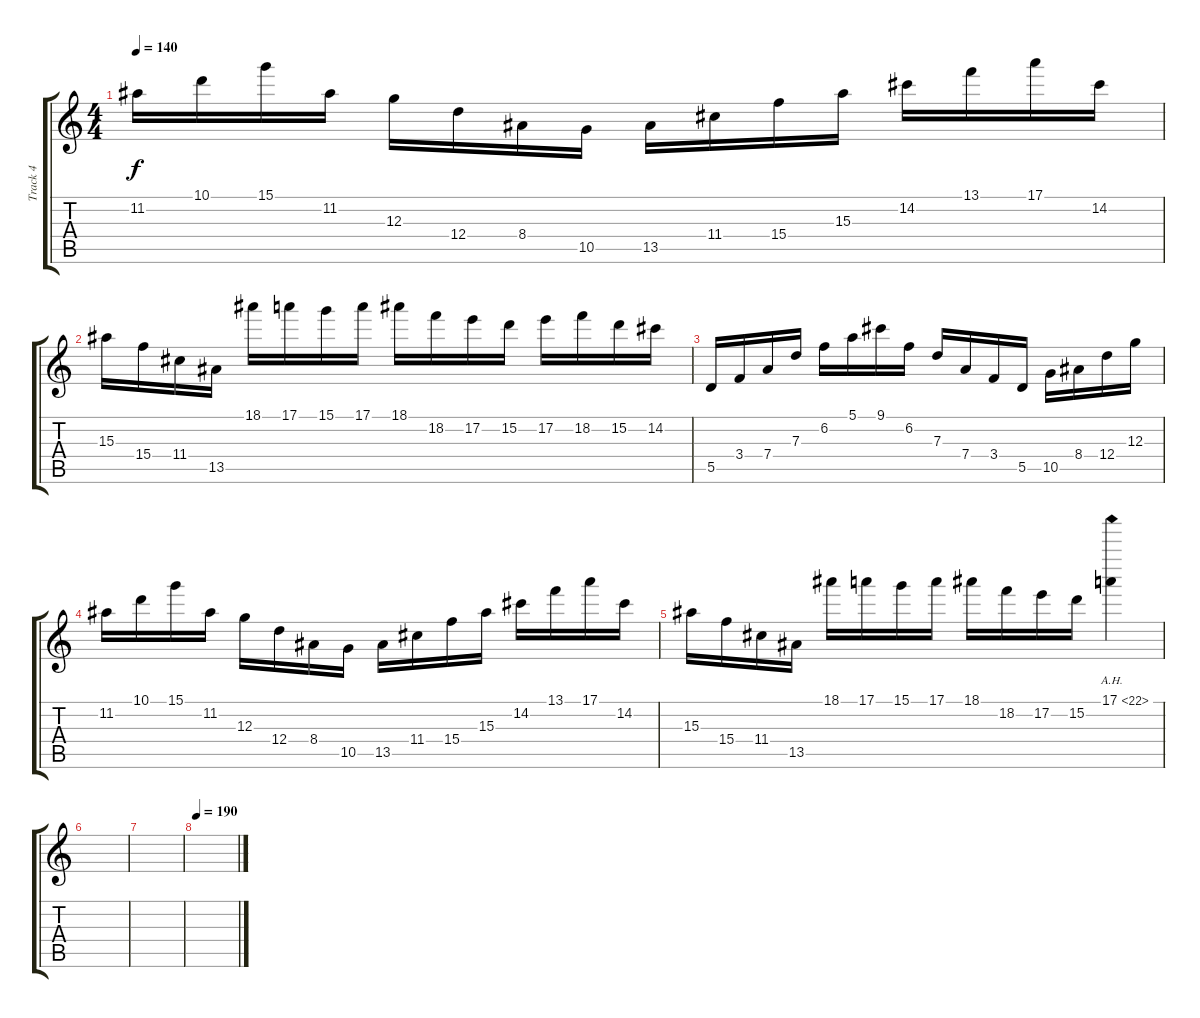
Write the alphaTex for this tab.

\track ("Track 4" "Track 4") {instrument distortionguitar}
\staff {score tabs}
\tuning (E4 B3 G3 D3 A2 D2) {hide}
\ts (4 4)
\tempo 140
\clef g2
\ks c
11.2.16{dy f} 10.1.16 15.1.16 11.2.16 12.3.16 12.4.16 8.4.16 10.5.16 13.5.16 11.4.16 15.4.16 15.3.16 14.2.16 13.1.16 17.1.16 14.2.16 |
15.3.16 15.4.16 11.4.16 13.5.16 18.1.16 17.1.16 15.1.16 17.1.16 18.1.16 18.2.16 17.2.16 15.2.16 17.2.16 18.2.16 15.2.16 14.2.16 |
5.5.16 3.4.16 7.4.16 7.3.16 6.2.16 5.1.16 9.1.16 6.2.16 7.3.16 7.4.16 3.4.16 5.5.16 10.5.16 8.4.16 12.4.16 12.3.16 |
11.2.16 10.1.16 15.1.16 11.2.16 12.3.16 12.4.16 8.4.16 10.5.16 13.5.16 11.4.16 15.4.16 15.3.16 14.2.16 13.1.16 17.1.16 14.2.16 |
15.3.16 15.4.16 11.4.16 13.5.16 18.1.16 17.1.16 15.1.16 17.1.16 18.1.16 18.2.16 17.2.16 15.2.16 17.1{ah 5}.4 |
|
|
\tempo 190
